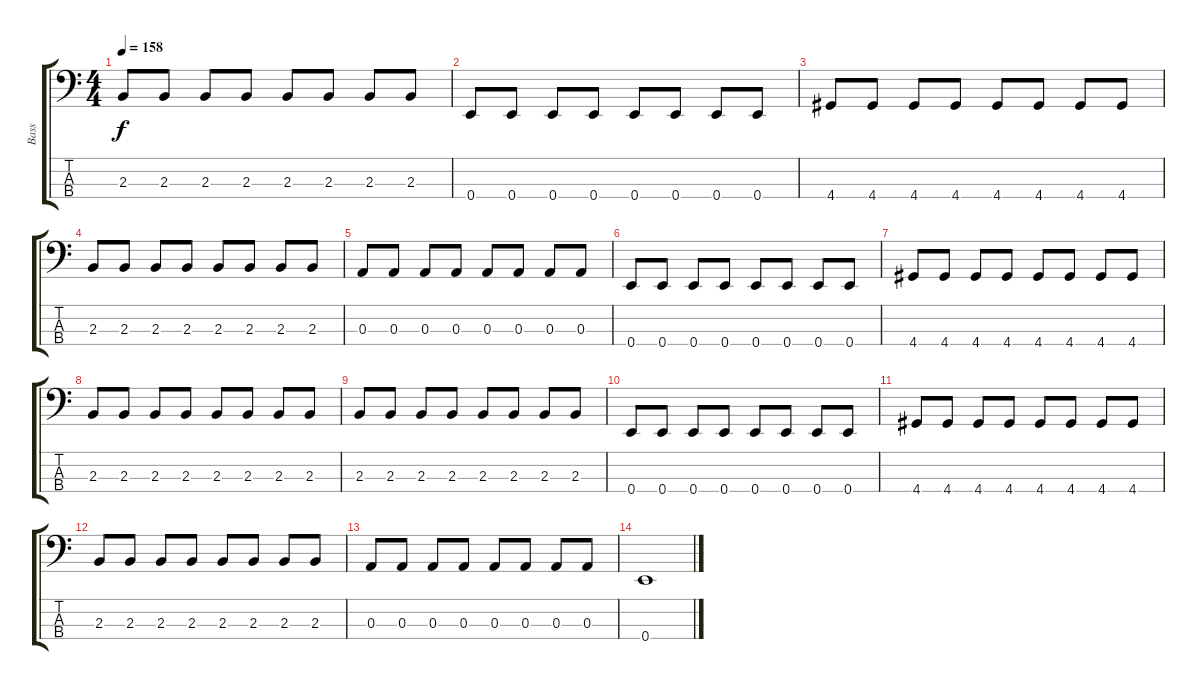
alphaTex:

\track ("Bass" "Bass") {instrument slapbass2}
\staff {score tabs}
\tuning (G2 D2 A1 E1) {hide}
\ts (4 4)
\tempo 158
\clef f4
\ks c
2.3.8{dy f} 2.3.8 2.3.8 2.3.8 2.3.8 2.3.8 2.3.8 2.3.8 |
0.4.8 0.4.8 0.4.8 0.4.8 0.4.8 0.4.8 0.4.8 0.4.8 |
4.4.8 4.4.8 4.4.8 4.4.8 4.4.8 4.4.8 4.4.8 4.4.8 |
2.3.8 2.3.8 2.3.8 2.3.8 2.3.8 2.3.8 2.3.8 2.3.8 |
0.3.8 0.3.8 0.3.8 0.3.8 0.3.8 0.3.8 0.3.8 0.3.8 |
0.4.8 0.4.8 0.4.8 0.4.8 0.4.8 0.4.8 0.4.8 0.4.8 |
4.4.8 4.4.8 4.4.8 4.4.8 4.4.8 4.4.8 4.4.8 4.4.8 |
2.3.8 2.3.8 2.3.8 2.3.8 2.3.8 2.3.8 2.3.8 2.3.8 |
2.3.8 2.3.8 2.3.8 2.3.8 2.3.8 2.3.8 2.3.8 2.3.8 |
0.4.8 0.4.8 0.4.8 0.4.8 0.4.8 0.4.8 0.4.8 0.4.8 |
4.4.8 4.4.8 4.4.8 4.4.8 4.4.8 4.4.8 4.4.8 4.4.8 |
2.3.8 2.3.8 2.3.8 2.3.8 2.3.8 2.3.8 2.3.8 2.3.8 |
0.3.8 0.3.8 0.3.8 0.3.8 0.3.8 0.3.8 0.3.8 0.3.8 |
0.4.1
